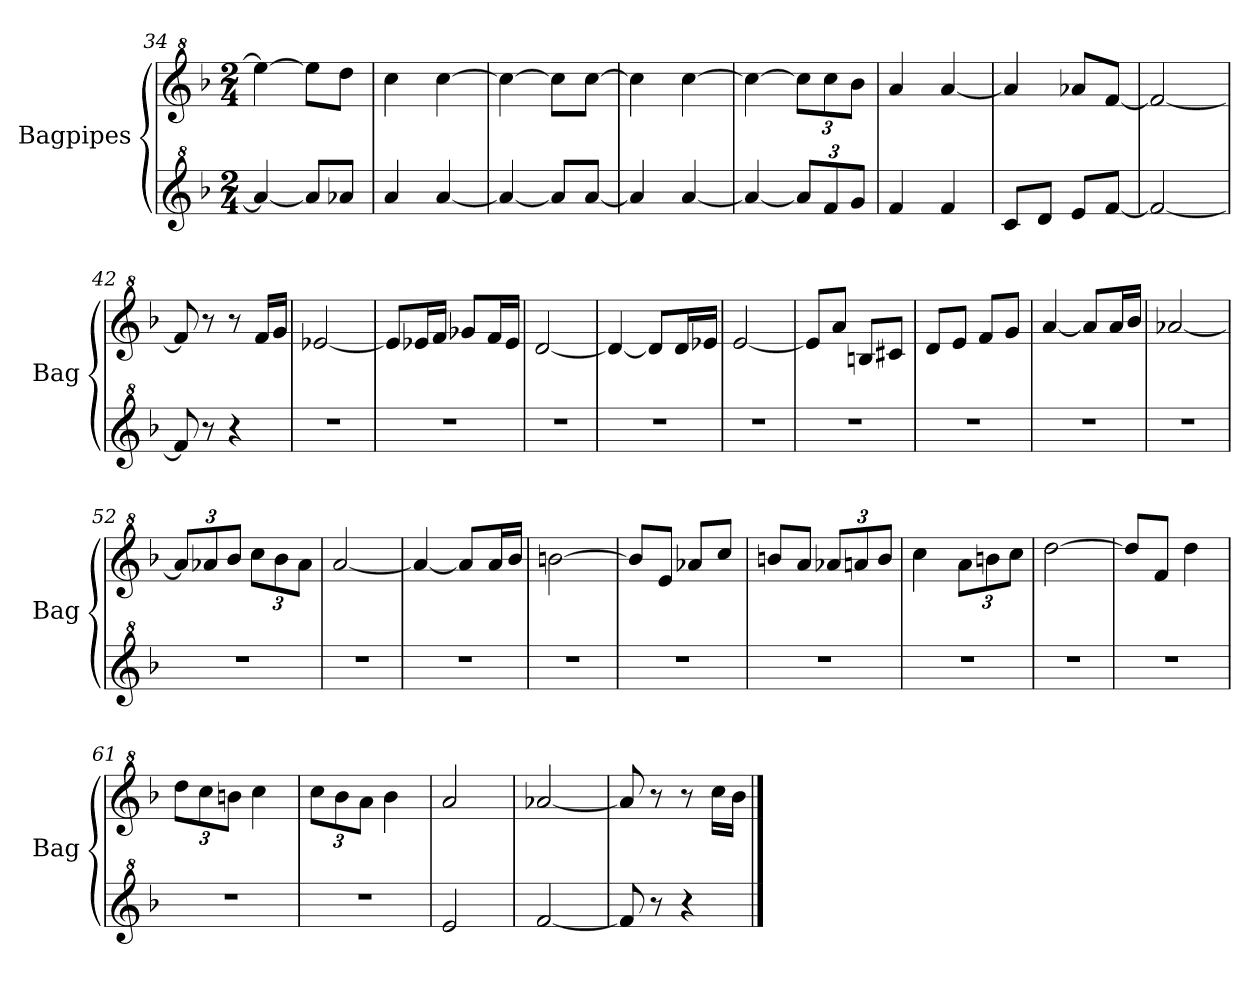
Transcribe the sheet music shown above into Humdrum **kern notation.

**kern	**kern
*part2	*part1
*staff2	*staff1
*I"Bagpipes	*I"Bagpipes
*I'Bag	*I'Bag
*clefG^2	*clefG^2
*k[b-]	*k[b-]
*F:	*F:
*M2/4	*M2/4
=34	=34
4aa-/_	4eee\_
8aa-/L]	8eee\L]
8aa-X/J	8ddd\J
=35	=35
4aa/	4ccc\
[4aa/	[4ccc\
=36	=36
4aa/_	4ccc\_
8aa/L]	8ccc\L]
[8aa/J	[8ccc\J
=37	=37
4aa/]	4ccc\]
[4aa/	[4ccc\
=38	=38
4aa/_	4ccc\_
*Xbrackettup	*Xbrackettup
12aa/L]	12ccc\L]
12ff/	12ccc\
12gg/J	12bb-\J
=39	=39
4ff/	4aa/
4ff/	[4aa/
=40	=40
8cc/L	4aa/]
8dd/J	.
8ee/L	8aa-X/L
[8ff/J	[8ff/J
=41	=41
2ff/_	2ff/_
!!LO:LB:g=z
=42	=42
8ff/]	8ff/]
8r	8r
4r	8r
.	16ff/LL
.	16gg/JJ
=43	=43
2r	[2ee-X/
=44	=44
2r	8ee-/L]
.	16ee-X/L
.	16ff/JJ
.	8gg-X/L
.	16ff/L
.	16ee-/JJ
=45	=45
2r	[2dd/
=46	=46
2r	4dd/_
.	8dd/L]
.	16dd/L
.	16ee-X/JJ
=47	=47
2r	[2ee/
=48	=48
2r	8ee/L]
.	8aa/J
.	8bn/L
.	8cc#X/J
=49	=49
2r	8dd/L
.	8ee/J
.	8ff/L
.	8gg/J
=50	=50
2r	[4aa/
.	8aa/L]
.	16aa/L
.	16bb-/JJ
=51	=51
2r	[2aa-X/
!!LO:LB:g=z
=52	=52
2r	12aa-/L]
.	12aa-X/
.	12bb-/J
.	12ccc\L
.	12bb-\
.	12aa-\J
=53	=53
2r	[2aa/
=54	=54
2r	4aa/_
.	8aa/L]
.	16aa/L
.	16bb-/JJ
=55	=55
2r	[2bbn\
=56	=56
2r	8bb/L]
.	8ee/J
.	8aa-X/L
.	8ccc/J
=57	=57
2r	8bbn/L
.	8aa/J
.	12aa-X/L
.	12aan/
.	12bb/J
=58	=58
2r	4ccc\
.	12aa\L
.	12bbn\
.	12ccc\J
=59	=59
2r	[2ddd\
=60	=60
2r	8ddd/L]
.	8ff/J
.	4ddd\
=61	=61
2r	12ddd\L
.	12ccc\
.	12bbn\J
.	4ccc\
=62	=62
2r	12ccc\L
.	12bb-\
.	12aa\J
.	4bb-\
!!LO:PB:g=z
=63	=63
2ee/	2aa/
=64	=64
[2ff/	[2aa-X/
=65	=65
8ff/]	8aa-/]
8r	8r
4r	8r
.	16ccc\LL
.	16bb-\JJ
==	==
*-	*-
